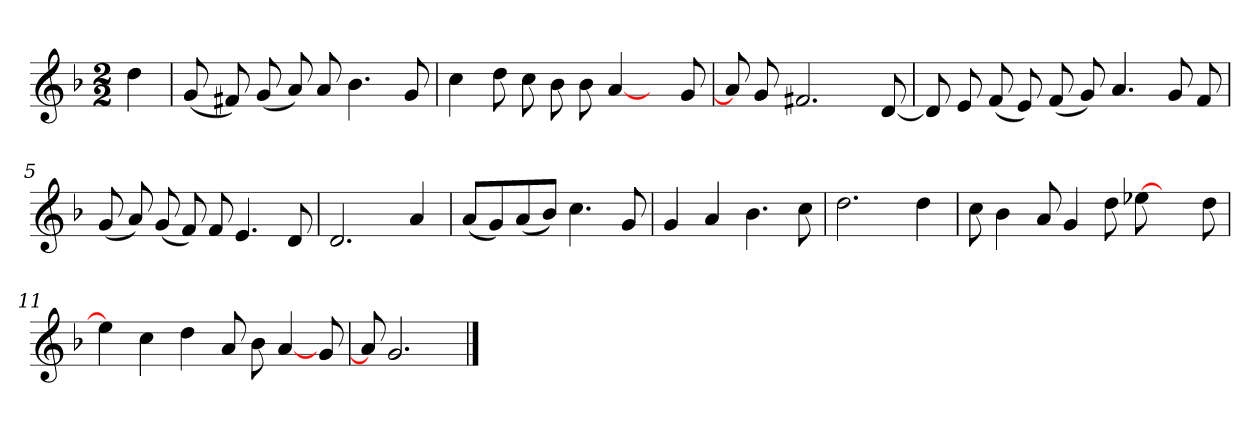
**kern
*part1
*staff1
*clefG2
*k[b-]
*G:dor
*M2/2
*MM120
=
4dd
=1
(8g
8f#X)
(8g
8a)
8a
4.b-
8g
=2
4cc
8dd
8cc
8b-
8b-
[4a
8ryy
8g
=3
8a]
8g
2.f#X
[8d
=4
8d]
8e
(8f
8e)
(8f
8g)
4.a
8g
8f
=5
(8g
8a)
(8g
8f)
8f
4.e
8d
=6
2.d
4a
=7
(8a/L
8g/)
(8a/
8b-/J)
4.cc
8g
=8
4g
4a
4.b-
8cc
=9
2.dd
4dd
=10
8cc
4b-
8a
4g
8dd
[8ee-X
4ryy
8dd
=11
4ee-]
4cc
4dd
8a
8b-
[4a
8g
=12
8a]
2.g
==
*-
